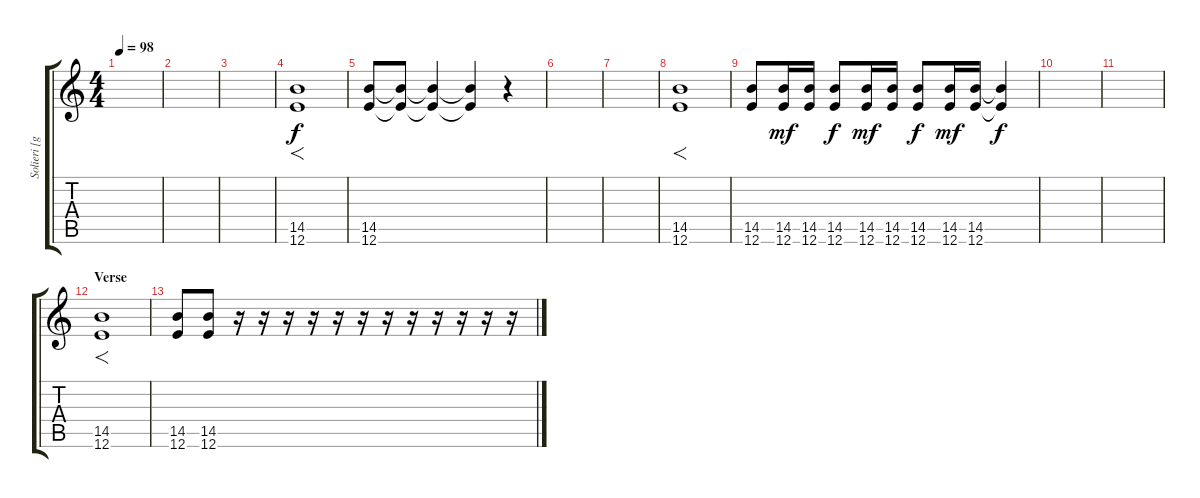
\track ("Solieri [guitar]" "Solieri [g") {instrument overdrivenguitar}
\staff {score tabs}
\tuning (E4 B3 G3 D3 A2 E2) {hide}
\ts (4 4)
\tempo 98
\clef g2
\ks c
|
|
|
(14.5 12.6).1{f} |
(14.5 12.6).8 (14.5{t} 12.6{t}).8{volume 7} (14.5{t} 12.6{t}).4{volume 6} (14.5{t} 12.6{t}).4{volume 3} r.4 |
|
|
(14.5 12.6).1{f volume 11} |
(14.5 12.6).8 (14.5 12.6).16{dy mf} (14.5 12.6).16 (14.5 12.6).8{dy f} (14.5 12.6).16{dy mf} (14.5 12.6).16 (14.5 12.6).8{dy f volume 7} (14.5 12.6).16{dy mf} (14.5 12.6).16 (14.5{t} 12.6{t}).4{dy f} |
|
|
\section ("" "Verse")
(14.5 12.6).1{f} |
(14.5 12.6).8 (14.5 12.6).8 r.16 r.16 r.16 r.16 r.16 r.16 r.16 r.16 r.16 r.16 r.16 r.16
